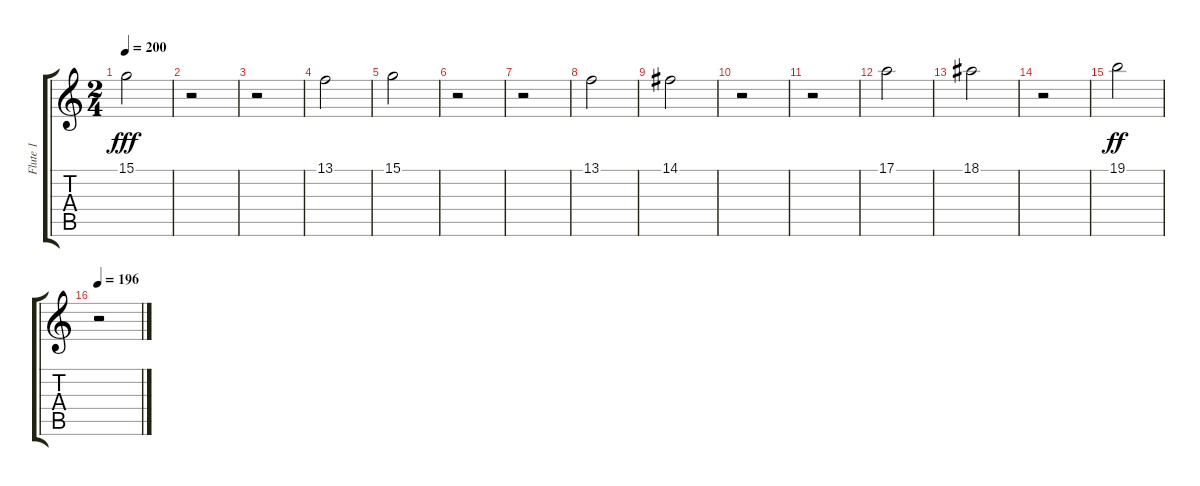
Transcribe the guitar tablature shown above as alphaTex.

\track ("Flute 1" "Flute 1") {instrument flute}
\staff {score tabs}
\tuning (E4 B3 G3 D3 A2 E2) {hide}
\ts (2 4)
\tempo 200
\clef g2
\ks c
15.1.2{dy fff} |
r.2 |
r.2 |
13.1.2 |
15.1.2 |
r.2 |
r.2 |
13.1.2 |
14.1.2 |
r.2 |
r.2 |
17.1.2 |
18.1.2 |
r.2 |
19.1.2{dy ff} |
\tempo 196
r.2
